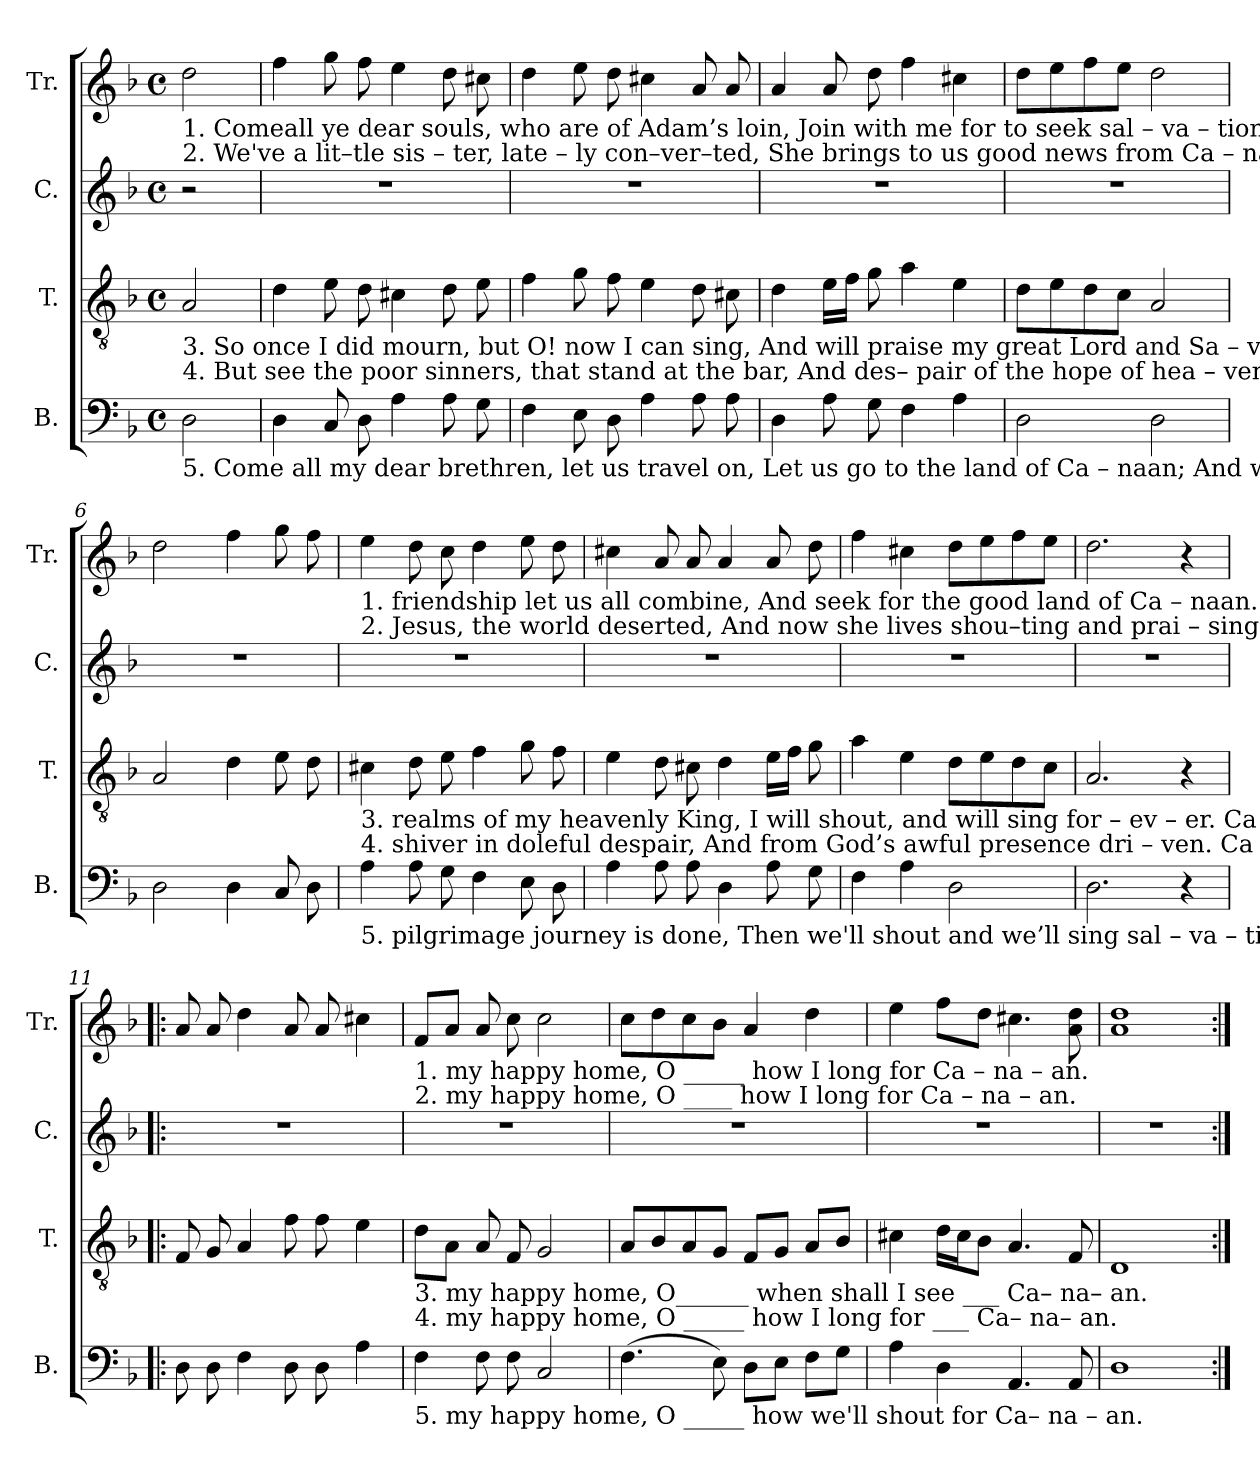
**kern	**kern	**kern	**kern
*part4	*part3	*part2	*part1
*staff4	*staff3	*staff2	*staff1
*I"B.	*I"T.	*I"C.	*I"Tr.
*I'B.	*I'T.	*I'C.	*I'Tr.
*clefF4	*clefGv2	*clefG2	*clefG2
*k[b-]	*k[b-]	*k[b-]	*k[b-]
*M4/4	*M4/4	*M4/4	*M4/4
*met(c)	*met(c)	*met(c)	*met(c)
*MM120	*MM120	*MM120	*MM120
=1	=1	=1	=1
!	!	!	!LO:TX:b:t=1. Comeall ye dear souls, who are of Adam’s loin,  Join with me for   to  seek   sal – va    –   tion;  With hearts full  of
!	!	!	!LO:TX:b:t=2. We've a  lit–tle  sis – ter,  late – ly con–ver–ted,   She brings to us good news from Ca  –  naan,  Her soul's filled with
!	!LO:TX:b:t=3.  So once I  did  mourn, but O! now I can sing,  And will praise my great Lord  and Sa  –   vior;   And when in the	!	!
!	!LO:TX:b:t=4.  But see the poor sinners, that stand at the bar, And des– pair    of  the    hope  of  hea  –   ven;  They tremble and	!	!
!LO:TX:b:t=5. Come all  my dear brethren,  let  us travel on,   Let  us   go    to  the  land  of   Ca    –    naan;    And when all our	!	!	!
2D\	2A/	2r	2dd\
=2	=2	=2	=2
4D\	4d\	1r	4ff\
8C/	8e\	.	8gg\
8D\	8d\	.	8ff\
4A\	4c#X\	.	4ee\
8A\	8d\	.	8dd\
8G\	8e\	.	8cc#X\
=3	=3	=3	=3
4F\	4f\	1r	4dd\
8E\	8g\	.	8ee\
8D\	8f\	.	8dd\
4A\	4e\	.	4cc#X\
8A\	8d\	.	8a/
8A\	8c#X\	.	8a/
=4	=4	=4	=4
4D\	4d\	1r	4a/
8A\	16e\LL	.	8a/
.	16f\JJ	.	.
8G\	8g\	.	8dd\
4F\	4a\	.	4ff\
4A\	4e\	.	4cc#X\
=5	=5	=5	=5
2D\	8d\L	1r	8dd\L
.	8e\	.	8ee\
.	8d\	.	8ff\
.	8c\J	.	8ee\J
2D\	2A/	.	2dd\
=6	=6	=6	=6
2D\	2A/	1r	2dd\
4D\	4d\	.	4ff\
8C/	8e\	.	8gg\
8D\	8d\	.	8ff\
!!LO:LB:g=z
=7	=7	=7	=7
!	!	!	!LO:TX:b:t=1. friendship let us all combine, And seek for the good  land   of  Ca     –      naan.             Ca –na–an,  Ca – na – an,
!	!	!	!LO:TX:b:t=2. Jesus, the world deserted, And now she lives shou–ting  and prai     –      sing.              Ca –na–an,  Ca – na – an,
!	!LO:TX:b:t=3. realms of my heavenly King,  I will shout, and will sing for – ev       –       er.               Ca –na–an,  Ca –na – an,	!	!
!	!LO:TX:b:t=4. shiver  in doleful despair,  And from God’s  awful  presence     dri      –      ven.             Ca –na–an,  Ca– na – an,	!	!
!LO:TX:b:t=5. pilgrimage journey is   done,  Then we'll shout and we’ll sing sal – va  –   tion.             Ca –na–an,  Ca – na– an,	!	!	!
4A\	4c#X\	1r	4ee\
8A\	8d\	.	8dd\
8G\	8e\	.	8cc\
4F\	4f\	.	4dd\
8E\	8g\	.	8ee\
8D\	8f\	.	8dd\
=8	=8	=8	=8
4A\	4e\	1r	4cc#X\
8A\	8d\	.	8a/
8A\	8c#X\	.	8a/
4D\	4d\	.	4a/
8A\	16e\LL	.	8a/
.	16f\JJ	.	.
8G\	8g\	.	8dd\
=9	=9	=9	=9
4F\	4a\	1r	4ff\
4A\	4e\	.	4cc#X\
2D\	8d\L	.	8dd\L
.	8e\	.	8ee\
.	8d\	.	8ff\
.	8c\J	.	8ee\J
=10	=10	=10	=10
2.D\	2.A/	1r	2.dd\
4r	4r	.	4r
=11!|:	=11!|:	=11!|:	=11!|:
8D\	8F/	1r	8a/
8D\	8G/	.	8a/
4F\	4A/	.	4dd\
8D\	8f\	.	8a/
8D\	8f\	.	8a/
4A\	4e\	.	4cc#X\
!!LO:LB:g=z
=12	=12	=12	=12
!	!	!	!LO:TX:b:t=1. my happy home,  O _____  how  I     long  for      Ca – na – an.
!	!	!	!LO:TX:b:t=2. my happy home,  O ____    how  I     long  for      Ca – na – an.
!	!LO:TX:b:t=3. my happy home, O______  when shall I   see ___  Ca– na– an.	!	!
!	!LO:TX:b:t=4. my happy home, O _____   how   I  long   for ___  Ca– na– an.	!	!
!LO:TX:b:t=5. my happy home, O _____   how we'll shout for     Ca– na – an.	!	!	!
4F\	8d\L	1r	8f/L
.	8A\J	.	8a/J
8F\	8A/	.	8a/
8F\	8F/	.	8cc\
2C/	2G/	.	2cc\
=13	=13	=13	=13
(4.F\	8A/L	1r	8cc\L
.	8B-/	.	8dd\
.	8A/	.	8cc\
8E\)	8G/J	.	8b-\J
8D\L	8F/L	.	4a/
8E\J	8G/J	.	.
8F\L	8A/L	.	4dd\
8G\J	8B-/J	.	.
=14	=14	=14	=14
4A\	4c#X\	1r	4ee\
4D\	16d\LL	.	8ff\L
.	16c#\J	.	.
.	8B-\J	.	8dd\J
4.AA/	4.A/	.	4.cc#X\
8AA/	8F/	.	8a\ 8dd\
=15	=15	=15	=15
1D	1D	1r	1a 1dd
=:|!	=:|!	=:|!	=:|!
*-	*-	*-	*-
